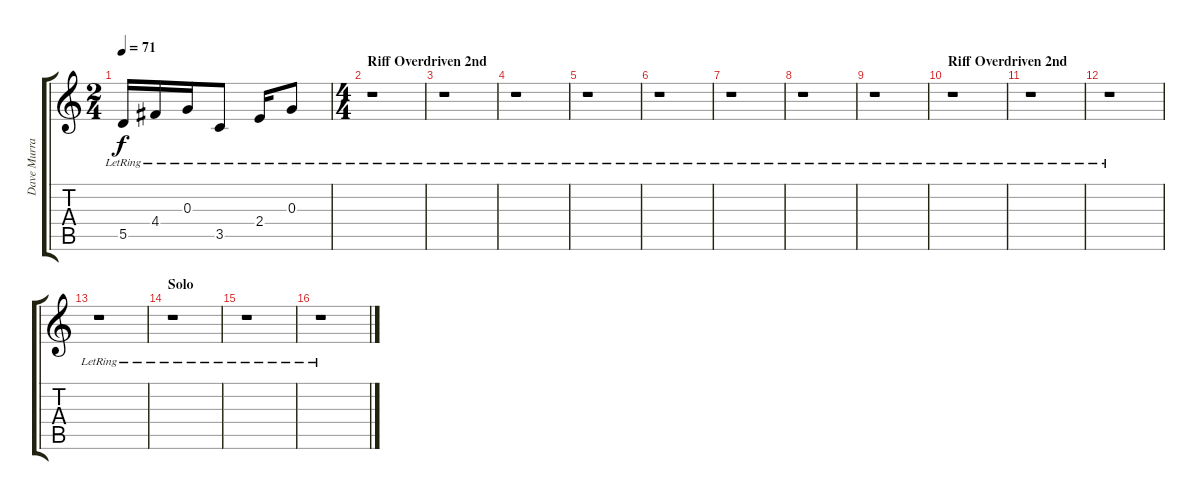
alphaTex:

\track ("Dave Murray (clean)" "Dave Murra") {instrument electricguitarmuted}
\staff {score tabs}
\tuning (E4 B3 G3 D3 A2 E2) {hide}
\ts (2 4)
\tempo 71
\clef g2
\ks c
5.5{lr}.16{dy f} 4.4{lr}.16 0.3{lr}.16 3.5{lr}.8 2.4{lr}.16 0.3{lr}.8 |
\ts (4 4)
\section ("" "Riff Overdriven 2nd")
r.1 |
r.1 |
r.1 |
r.1 |
r.1 |
r.1 |
r.1 |
r.1 |
\section ("" "Riff Overdriven 2nd")
r.1 |
r.1 |
r.1 |
r.1 |
\section ("" "Solo")
r.1 |
r.1 |
r.1
